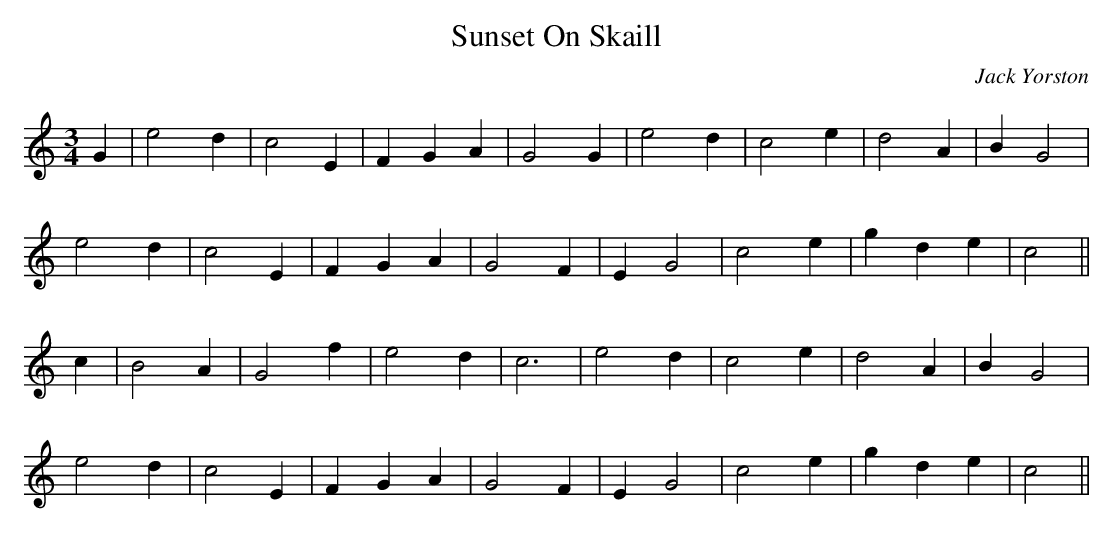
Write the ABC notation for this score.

X:1
T:Sunset On Skaill
C:Jack Yorston
M:3/4
L:1/4
K:C
G | e2d | c2E | FGA | G2G | e2d | c2e | d2A | BG2 |
    e2d | c2E | FGA | G2F | EG2 | c2e | gde | c2 ||
c | B2A | G2f | e2d | c3  | e2d | c2e | d2A | BG2 |
    e2d | c2E | FGA | G2F | EG2 | c2e | gde | c2 ||
